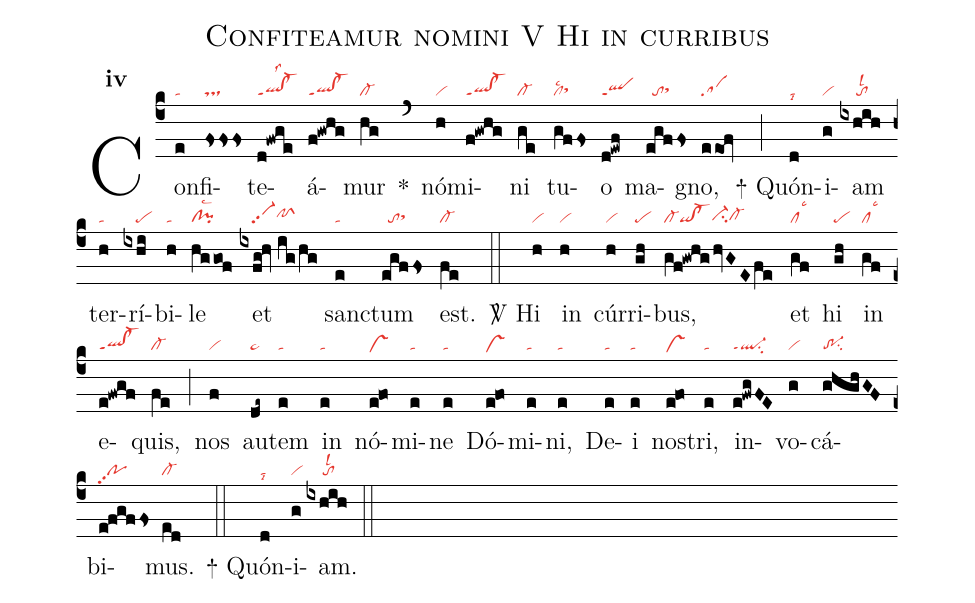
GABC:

name:Confiteamur nomini V Hi in curribus;
office-part:re;
mode:4;
nabc-lines:1;
%%
initial-style: 1;
name: Confiteamur nomini;
mode: 4;
office-part: Responsorium;
annotation: Resp.;
annotation: iv;
nabc-lines: 1;
%%
(c4) Con(e|ta)fi(fsss|ts)te(d!fwge|ql!cl-ppt1lss2)á(f!gwhg|ql!cl-ppt1)mur(hg|cl-) <sp>*</sp>(`) nó(h|vi)mi(f!gwhg|ql!cl-ppt1)ni(ge|cl-) tu(gffs|cllsc2sthh)o(d!ewf|qlppt1) ma(egffs|//tosthh)gno,(eeof|sa) (;)
<sp>+</sp> Quón(d|talsi8)i(g|vi)am(ixhih|/////tolsl2) ter(h|ta)rí(ixhi|////pe)bi(h|ta)le(hggof|cl!pilsc2) et(ixfg!hv//ig/hg|////vi-pp2pfShh) sanc(e|ta)tum(egffs|//tosthh) est.(fe|cl-) (::)

<sp>V/</sp> Hi(h|vi) in(h|vi) cúr(h|vi)ri(gh|pe)bus,(gf!gwhg/hvGEfe|cl-qi!cl-ci-hgcl-hg) et(gf|cllsc3) hi(gh|pe) in(gf|cllsc3) e(e!fwgf|ql!cl-ppt1)quis,(fe|cl-) (;) nos(f|vi) au(de~|ta>)tem(e|ta) in(e|ta) nó(e!fo|vshe)mi(e|ta)ne(e|ta) Dó(e!fo|vshe)mi(e|ta)ni,(e|ta) De(e|ta)i(e|ta) nos(e!fo|vshe)tri,(e|ta) in(e!fwgFE|ql-ppt1su2)vo(g|vi)cá(ghghGF|tr-1su2)bi(e!fgffs|popp2)mus.(ed|cl-) (::)
<sp>+</sp> Quón(d|talsi8)i(g|vi)am.(ixhih|/////tolsl2) (::)
